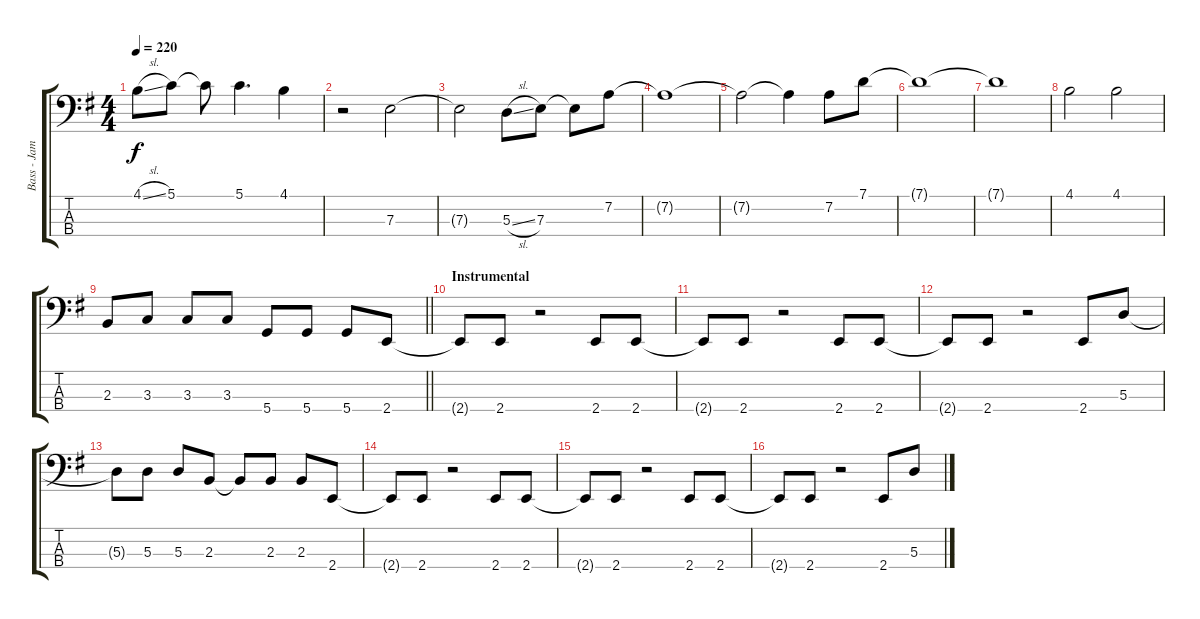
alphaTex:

\track ("Bass - James Johnston" "Bass - Jam") {instrument electricbassfinger}
\staff {score tabs}
\tuning (G2 D2 A1 D1) {hide}
\ts (4 4)
\tempo 220
\clef f4
\ks eminor
4.1{sl}.8{dy f} 5.1.8 5.1{t}.8 5.1.4{d} 4.1.4 |
r.2 7.3.2 |
7.3{t}.2 5.3{sl}.8 7.3.8 7.3{t}.8 7.2.8 |
7.2{t}.1 |
7.2{t}.2 7.2{t}.4 7.2.8 7.1.8 |
7.1{t}.1 |
7.1{t}.1 |
4.1.2 4.1.2 |
\barLineRight lightlight
2.3.8 3.3.8 3.3.8 3.3.8 5.4.8 5.4.8 5.4.8 2.4.8 |
\section ("" "Instrumental")
2.4{t}.8 2.4.8 r.2 2.4.8 2.4.8 |
2.4{t}.8 2.4.8 r.2 2.4.8 2.4.8 |
2.4{t}.8 2.4.8 r.2 2.4.8 5.3.8 |
5.3{t}.8 5.3.8 5.3.8 2.3.8 2.3{t}.8 2.3.8 2.3.8 2.4.8 |
2.4{t}.8 2.4.8 r.2 2.4.8 2.4.8 |
2.4{t}.8 2.4.8 r.2 2.4.8 2.4.8 |
2.4{t}.8 2.4.8 r.2 2.4.8 5.3.8
